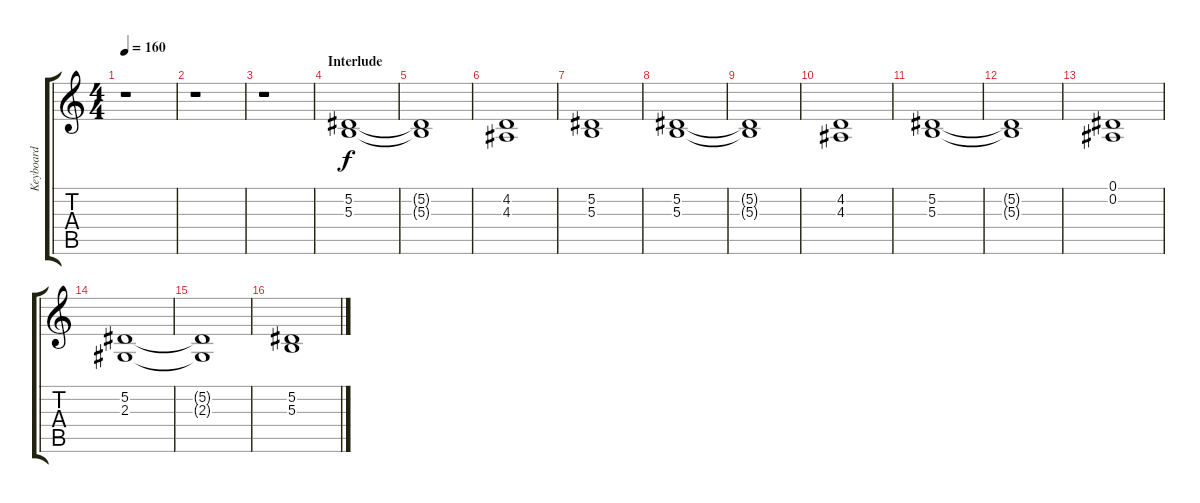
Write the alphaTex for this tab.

\track ("Keyboard" "Keyboard") {instrument synthstrings1}
\staff {score tabs}
\tuning (Eb4 Bb3 Gb3 Db3 Ab2 Db2) {hide}
\ts (4 4)
\tempo 160
\clef g2
\ks c
r.1{dy f} |
r.1 |
r.1 |
\section ("" "Interlude")
(5.2 5.3).1{instrument pad4choir} |
(5.2{t} 5.3{t}).1 |
(4.2 4.3).1{instrument pad4choir} |
(5.2 5.3).1{instrument pad4choir} |
(5.2 5.3).1{instrument pad4choir} |
(5.2{t} 5.3{t}).1 |
(4.2 4.3).1{instrument pad4choir} |
(5.2 5.3).1{instrument pad4choir} |
(5.2{t} 5.3{t}).1 |
(0.1 0.2).1{instrument pad4choir} |
(5.2 2.3).1{instrument pad4choir} |
(5.2{t} 2.3{t}).1 |
(5.2 5.3).1{instrument pad4choir}
